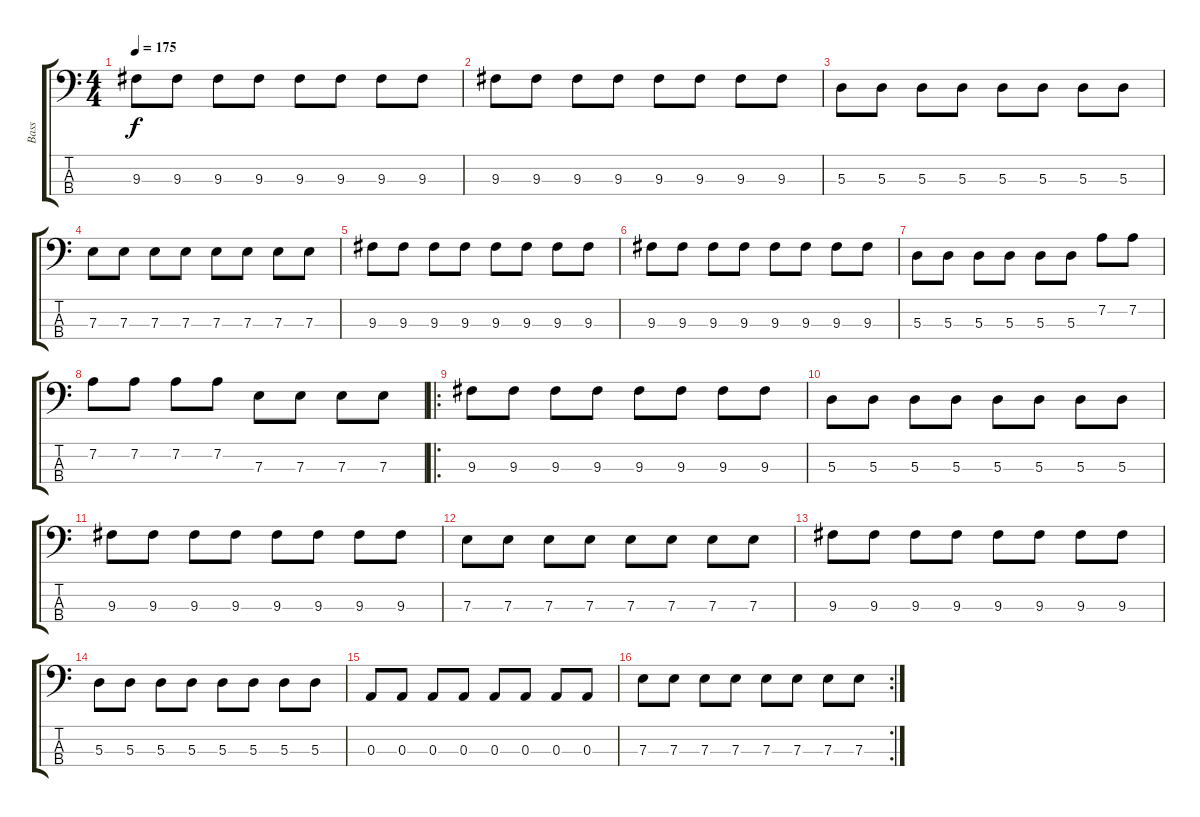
\track ("Bass" "Bass") {instrument electricbassfinger}
\staff {score tabs}
\tuning (G2 D2 A1 E1) {hide}
\ts (4 4)
\tempo 175
\clef f4
\ks c
9.3.8{dy f} 9.3.8 9.3.8 9.3.8 9.3.8 9.3.8 9.3.8 9.3.8 |
9.3.8 9.3.8 9.3.8 9.3.8 9.3.8 9.3.8 9.3.8 9.3.8 |
5.3.8 5.3.8 5.3.8 5.3.8 5.3.8 5.3.8 5.3.8 5.3.8 |
7.3.8 7.3.8 7.3.8 7.3.8 7.3.8 7.3.8 7.3.8 7.3.8 |
9.3.8 9.3.8 9.3.8 9.3.8 9.3.8 9.3.8 9.3.8 9.3.8 |
9.3.8 9.3.8 9.3.8 9.3.8 9.3.8 9.3.8 9.3.8 9.3.8 |
5.3.8 5.3.8 5.3.8 5.3.8 5.3.8 5.3.8 7.2.8 7.2.8 |
7.2.8 7.2.8 7.2.8 7.2.8 7.3.8 7.3.8 7.3.8 7.3.8 |
\ro
9.3.8 9.3.8 9.3.8 9.3.8 9.3.8 9.3.8 9.3.8 9.3.8 |
5.3.8 5.3.8 5.3.8 5.3.8 5.3.8 5.3.8 5.3.8 5.3.8 |
9.3.8 9.3.8 9.3.8 9.3.8 9.3.8 9.3.8 9.3.8 9.3.8 |
7.3.8 7.3.8 7.3.8 7.3.8 7.3.8 7.3.8 7.3.8 7.3.8 |
9.3.8 9.3.8 9.3.8 9.3.8 9.3.8 9.3.8 9.3.8 9.3.8 |
5.3.8 5.3.8 5.3.8 5.3.8 5.3.8 5.3.8 5.3.8 5.3.8 |
0.3.8 0.3.8 0.3.8 0.3.8 0.3.8 0.3.8 0.3.8 0.3.8 |
\rc 2
7.3.8 7.3.8 7.3.8 7.3.8 7.3.8 7.3.8 7.3.8 7.3.8
